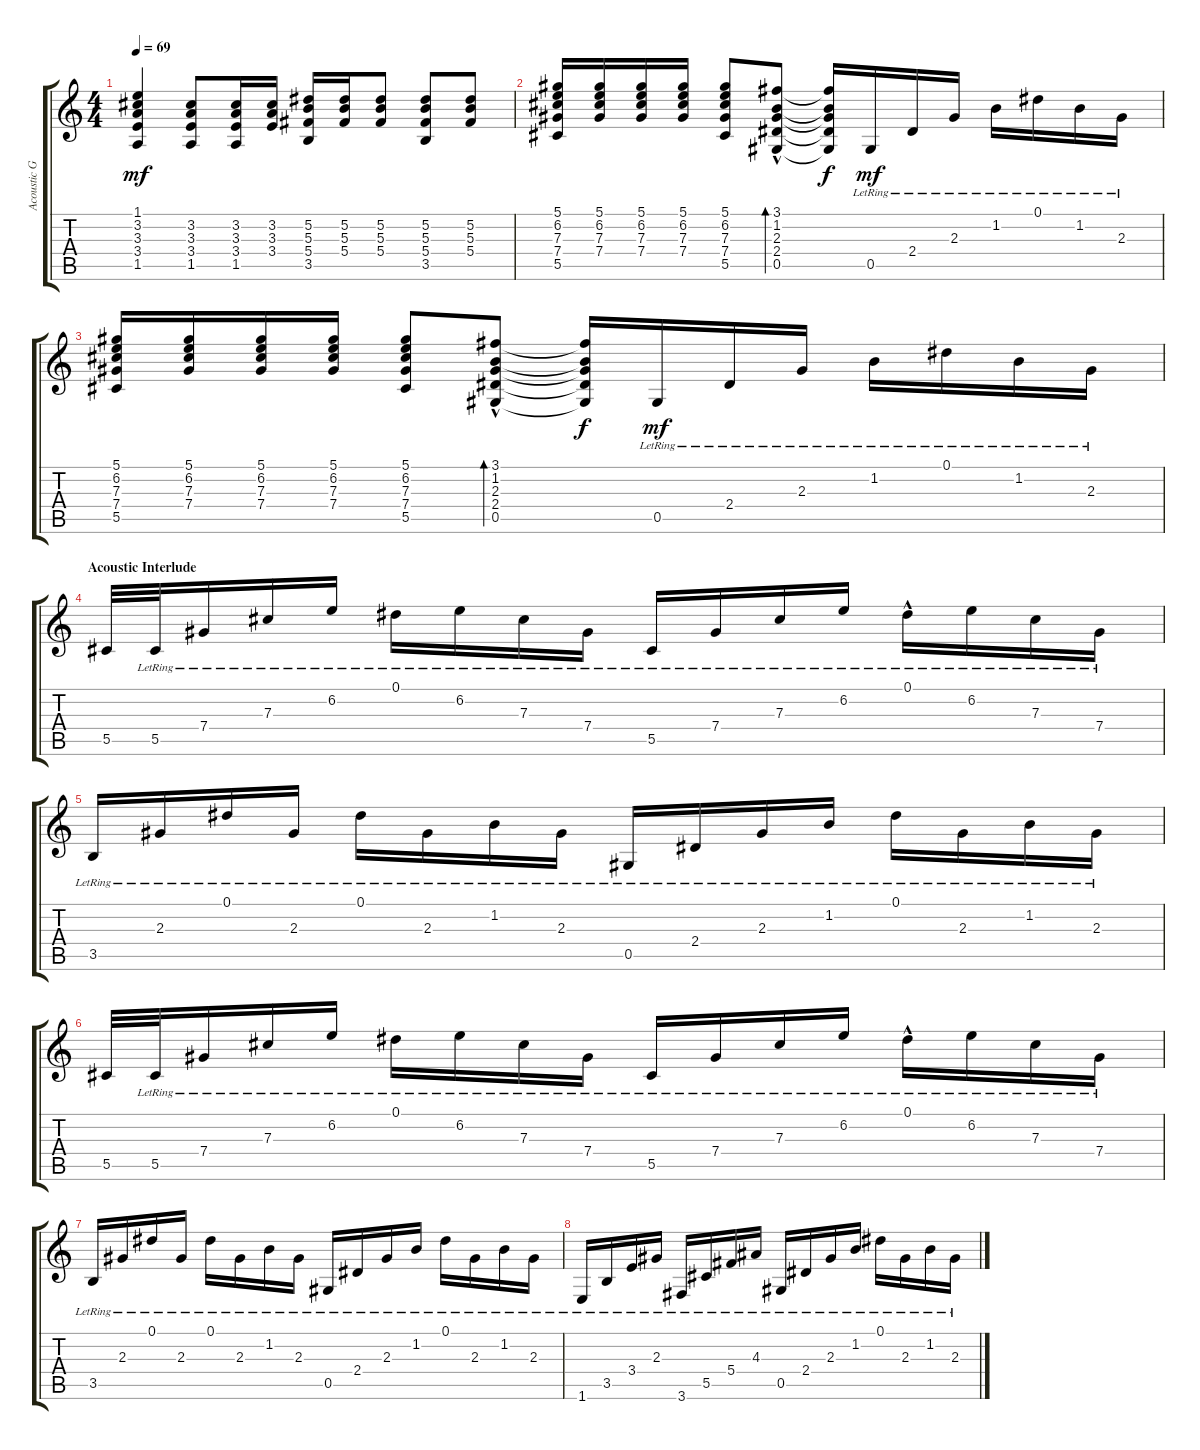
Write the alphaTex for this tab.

\track ("Acoustic Guitar I" "Acoustic G") {instrument acousticguitarsteel}
\staff {score tabs}
\tuning (Eb4 Bb3 Gb3 Db3 Ab2 Eb2) {hide}
\ts (4 4)
\tempo 69
\clef g2
\ks c
(1.1 3.2 3.3 3.4 1.5).4{dy mf} (3.2 3.3 3.4 1.5).8 (3.2 3.3 3.4 1.5).16 (3.2 3.3 3.4).16 (5.2 5.3 5.4 3.5).16 (5.2 5.3 5.4).16 (5.2 5.3 5.4).8 (5.2 5.3 5.4 3.5).8 (5.2 5.3 5.4).8 |
(5.1 6.2 7.3 7.4 5.5).16 (5.1 6.2 7.3 7.4).16 (5.1 6.2 7.3 7.4).16 (5.1 6.2 7.3 7.4).16 (5.1 6.2 7.3 7.4 5.5).8 (3.1 1.2 2.3 2.4 0.5{hac}).8{bd 120} (3.1{t} 1.2{t} 2.3{t} 2.4{t} 0.5{t}).16{dy f} 0.5{lr}.16{dy mf} 2.4{lr}.16 2.3{lr}.16 1.2{lr}.16 0.1{lr}.16 1.2{lr}.16 2.3{lr}.16 |
(5.1 6.2 7.3 7.4 5.5).16 (5.1 6.2 7.3 7.4).16 (5.1 6.2 7.3 7.4).16 (5.1 6.2 7.3 7.4).16 (5.1 6.2 7.3 7.4 5.5).8 (3.1 1.2 2.3 2.4 0.5{hac}).8{bd 120} (3.1{t} 1.2{t} 2.3{t} 2.4{t} 0.5{t}).16{dy f} 0.5{lr}.16{dy mf} 2.4{lr}.16 2.3{lr}.16 1.2{lr}.16 0.1{lr}.16 1.2{lr}.16 2.3{lr}.16 |
\section ("" "Acoustic Interlude")
5.5.32 5.5{lr}.32 7.4{lr}.16 7.3{lr}.16 6.2{lr}.16 0.1{lr}.16 6.2{lr}.16 7.3{lr}.16 7.4{lr}.16 5.5{lr}.16 7.4{lr}.16 7.3{lr}.16 6.2{lr}.16 0.1{hac lr}.16 6.2{lr}.16 7.3{lr}.16 7.4{lr}.16 |
3.5{lr}.16 2.3{lr}.16 0.1{lr}.16 2.3{lr}.16 0.1{lr}.16 2.3{lr}.16 1.2{lr}.16 2.3{lr}.16 0.5{lr}.16 2.4{lr}.16 2.3{lr}.16 1.2{lr}.16 0.1{lr}.16 2.3{lr}.16 1.2{lr}.16 2.3{lr}.16 |
5.5.32 5.5{lr}.32 7.4{lr}.16 7.3{lr}.16 6.2{lr}.16 0.1{lr}.16 6.2{lr}.16 7.3{lr}.16 7.4{lr}.16 5.5{lr}.16 7.4{lr}.16 7.3{lr}.16 6.2{lr}.16 0.1{hac lr}.16 6.2{lr}.16 7.3{lr}.16 7.4{lr}.16 |
3.5{lr}.16 2.3{lr}.16 0.1{lr}.16 2.3{lr}.16 0.1{lr}.16 2.3{lr}.16 1.2{lr}.16 2.3{lr}.16 0.5{lr}.16 2.4{lr}.16 2.3{lr}.16 1.2{lr}.16 0.1{lr}.16 2.3{lr}.16 1.2{lr}.16 2.3{lr}.16 |
1.6{lr}.16 3.5{lr}.16 3.4{lr}.16 2.3{lr}.16 3.6{lr}.16 5.5{lr}.16 5.4{lr}.16 4.3{lr}.16 0.5{lr}.16 2.4{lr}.16 2.3{lr}.16 1.2{lr}.16 0.1{lr}.16 2.3{lr}.16 1.2{lr}.16 2.3{lr}.16
